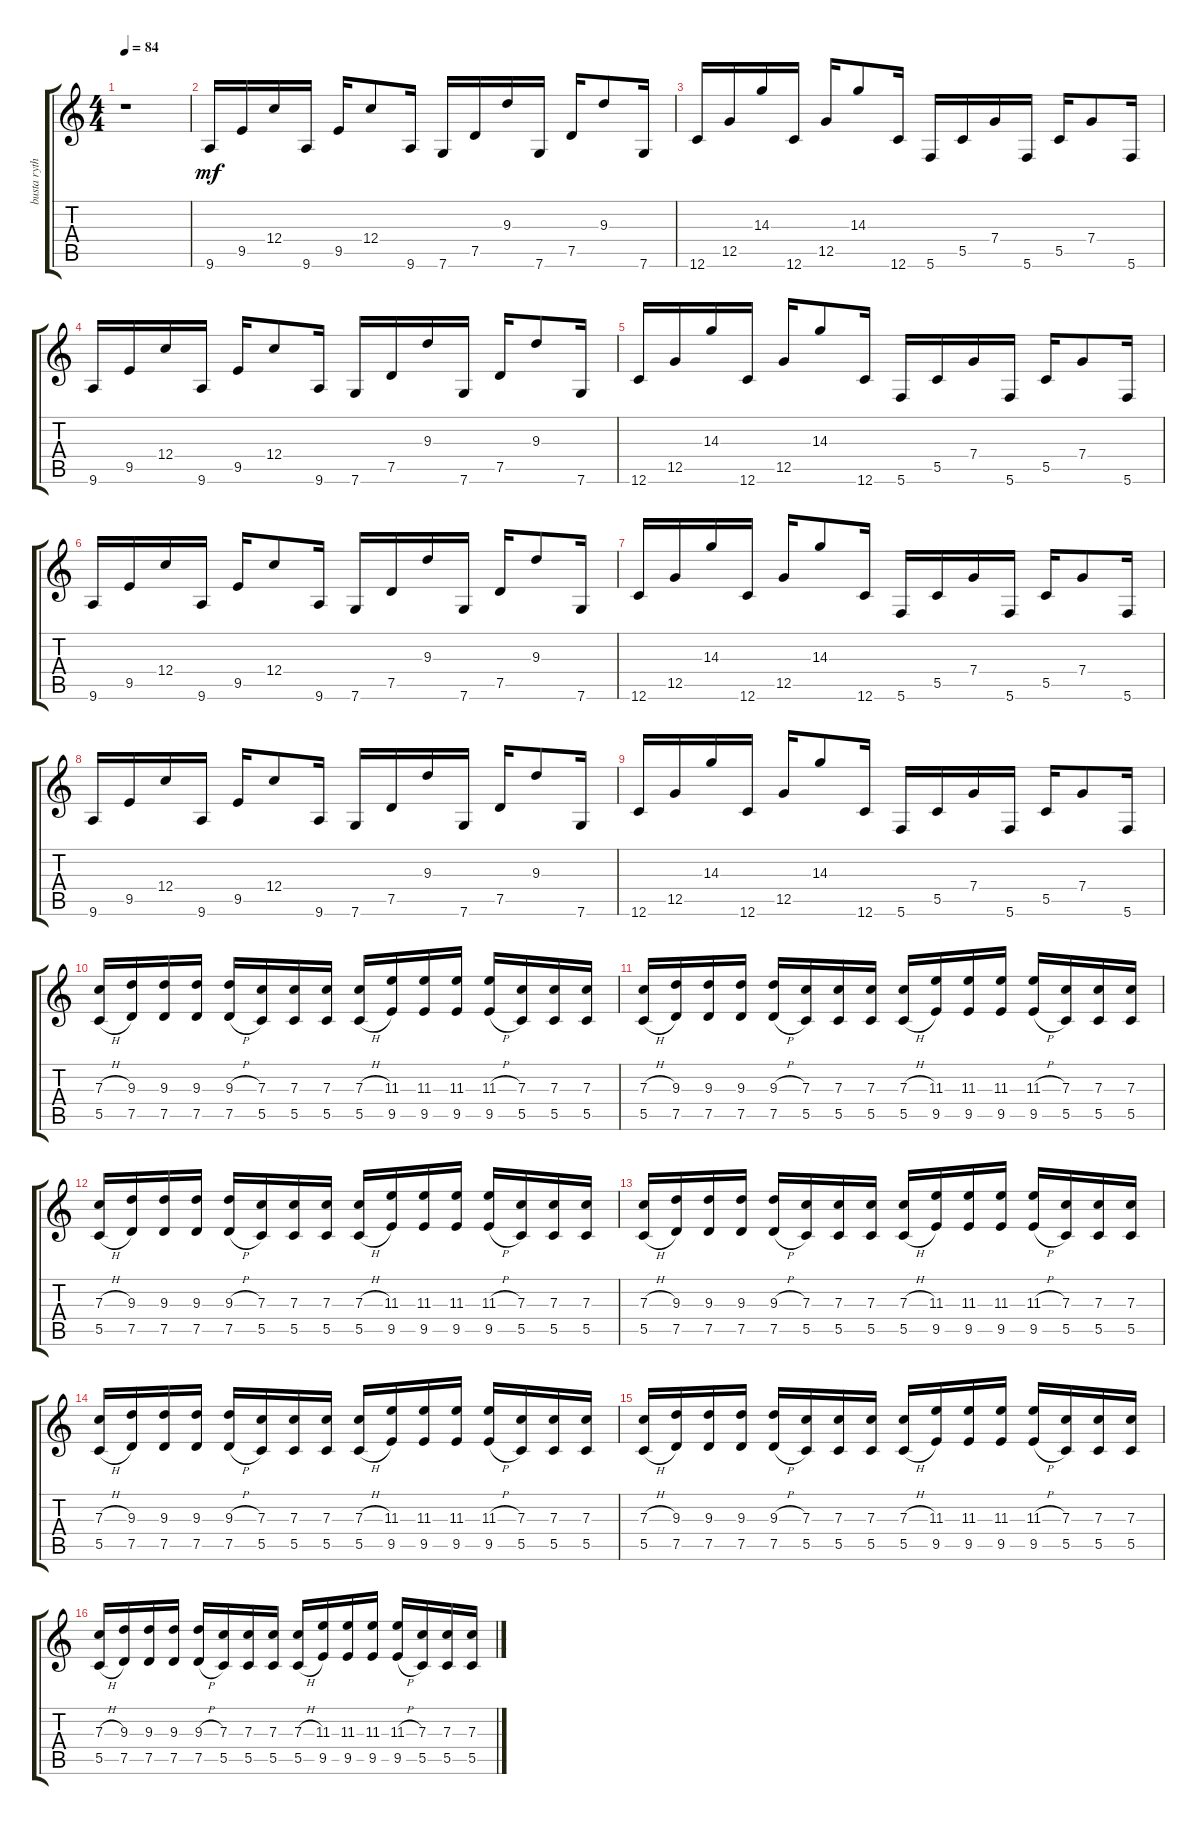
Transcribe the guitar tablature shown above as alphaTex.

\track ("busta rythm" "busta ryth") {instrument distortionguitar}
\staff {score tabs}
\tuning (D4 A3 F3 C3 G2 C2) {hide}
\ts (4 4)
\tempo 84
\clef g2
\ks c
r.1{dy mf} |
9.6.16 9.5.16 12.4.16 9.6.16 9.5.16 12.4.8 9.6.16 7.6.16 7.5.16 9.3.16 7.6.16 7.5.16 9.3.8 7.6.16 |
12.6.16 12.5.16 14.3.16 12.6.16 12.5.16 14.3.8 12.6.16 5.6.16 5.5.16 7.4.16 5.6.16 5.5.16 7.4.8 5.6.16 |
9.6.16 9.5.16 12.4.16 9.6.16 9.5.16 12.4.8 9.6.16 7.6.16 7.5.16 9.3.16 7.6.16 7.5.16 9.3.8 7.6.16 |
12.6.16 12.5.16 14.3.16 12.6.16 12.5.16 14.3.8 12.6.16 5.6.16 5.5.16 7.4.16 5.6.16 5.5.16 7.4.8 5.6.16 |
9.6.16 9.5.16 12.4.16 9.6.16 9.5.16 12.4.8 9.6.16 7.6.16 7.5.16 9.3.16 7.6.16 7.5.16 9.3.8 7.6.16 |
12.6.16 12.5.16 14.3.16 12.6.16 12.5.16 14.3.8 12.6.16 5.6.16 5.5.16 7.4.16 5.6.16 5.5.16 7.4.8 5.6.16 |
9.6.16 9.5.16 12.4.16 9.6.16 9.5.16 12.4.8 9.6.16 7.6.16 7.5.16 9.3.16 7.6.16 7.5.16 9.3.8 7.6.16 |
12.6.16 12.5.16 14.3.16 12.6.16 12.5.16 14.3.8 12.6.16 5.6.16 5.5.16 7.4.16 5.6.16 5.5.16 7.4.8 5.6.16 |
(7.3{h} 5.5{h}).16 (9.3 7.5).16 (9.3 7.5).16 (9.3 7.5).16 (9.3{h} 7.5{h}).16 (7.3 5.5).16 (7.3 5.5).16 (7.3 5.5).16 (7.3{h} 5.5{h}).16 (11.3 9.5).16 (11.3 9.5).16 (11.3 9.5).16 (11.3{h} 9.5{h}).16 (7.3 5.5).16 (7.3 5.5).16 (7.3 5.5).16 |
(7.3{h} 5.5{h}).16 (9.3 7.5).16 (9.3 7.5).16 (9.3 7.5).16 (9.3{h} 7.5{h}).16 (7.3 5.5).16 (7.3 5.5).16 (7.3 5.5).16 (7.3{h} 5.5{h}).16 (11.3 9.5).16 (11.3 9.5).16 (11.3 9.5).16 (11.3{h} 9.5{h}).16 (7.3 5.5).16 (7.3 5.5).16 (7.3 5.5).16 |
(7.3{h} 5.5{h}).16 (9.3 7.5).16 (9.3 7.5).16 (9.3 7.5).16 (9.3{h} 7.5{h}).16 (7.3 5.5).16 (7.3 5.5).16 (7.3 5.5).16 (7.3{h} 5.5{h}).16 (11.3 9.5).16 (11.3 9.5).16 (11.3 9.5).16 (11.3{h} 9.5{h}).16 (7.3 5.5).16 (7.3 5.5).16 (7.3 5.5).16 |
(7.3{h} 5.5{h}).16 (9.3 7.5).16 (9.3 7.5).16 (9.3 7.5).16 (9.3{h} 7.5{h}).16 (7.3 5.5).16 (7.3 5.5).16 (7.3 5.5).16 (7.3{h} 5.5{h}).16 (11.3 9.5).16 (11.3 9.5).16 (11.3 9.5).16 (11.3{h} 9.5{h}).16 (7.3 5.5).16 (7.3 5.5).16 (7.3 5.5).16 |
(7.3{h} 5.5{h}).16 (9.3 7.5).16 (9.3 7.5).16 (9.3 7.5).16 (9.3{h} 7.5{h}).16 (7.3 5.5).16 (7.3 5.5).16 (7.3 5.5).16 (7.3{h} 5.5{h}).16 (11.3 9.5).16 (11.3 9.5).16 (11.3 9.5).16 (11.3{h} 9.5{h}).16 (7.3 5.5).16 (7.3 5.5).16 (7.3 5.5).16 |
(7.3{h} 5.5{h}).16 (9.3 7.5).16 (9.3 7.5).16 (9.3 7.5).16 (9.3{h} 7.5{h}).16 (7.3 5.5).16 (7.3 5.5).16 (7.3 5.5).16 (7.3{h} 5.5{h}).16 (11.3 9.5).16 (11.3 9.5).16 (11.3 9.5).16 (11.3{h} 9.5{h}).16 (7.3 5.5).16 (7.3 5.5).16 (7.3 5.5).16 |
(7.3{h} 5.5{h}).16 (9.3 7.5).16 (9.3 7.5).16 (9.3 7.5).16 (9.3{h} 7.5{h}).16 (7.3 5.5).16 (7.3 5.5).16 (7.3 5.5).16 (7.3{h} 5.5{h}).16 (11.3 9.5).16 (11.3 9.5).16 (11.3 9.5).16 (11.3{h} 9.5{h}).16 (7.3 5.5).16 (7.3 5.5).16 (7.3 5.5).16
